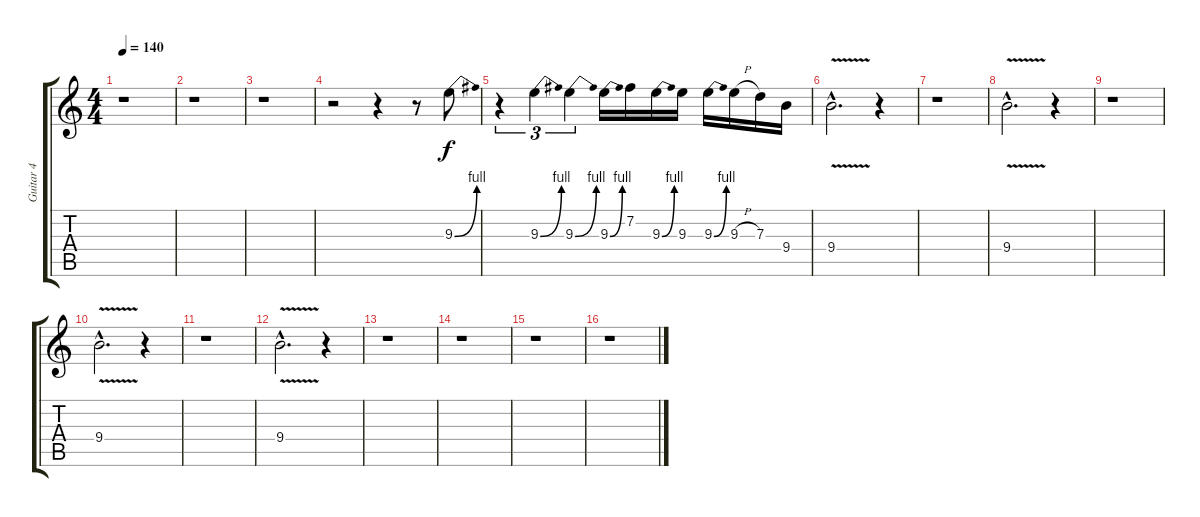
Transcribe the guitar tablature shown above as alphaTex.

\track ("Guitar 4" "Guitar 4") {instrument distortionguitar}
\staff {score tabs}
\tuning (E4 B3 G3 D3 A2 E2) {hide}
\ts (4 4)
\tempo 140
\clef g2
\ks c
r.1{dy f} |
r.1 |
r.1 |
r.2 r.4 r.8 9.3{be (bend 0 0 60 4)}.8 |
r.4{tu (3 2)} 9.3{be (bend 0 0 60 4)}.4{tu (3 2)} 9.3{be (bend 0 0 60 4)}.4{tu (3 2)} 9.3{be (bend 0 0 60 4)}.16 7.2.16 9.3{be (bend 0 0 60 4)}.16 9.3.16 9.3{be (bend 0 0 60 4)}.16 9.3{h}.16 7.3.16 9.4.16 |
9.4{v hac}.2{d} r.4 |
r.1 |
9.4{v hac}.2{d} r.4 |
r.1 |
9.4{v hac}.2{d} r.4 |
r.1 |
9.4{v hac}.2{d} r.4 |
r.1 |
r.1 |
r.1 |
r.1
